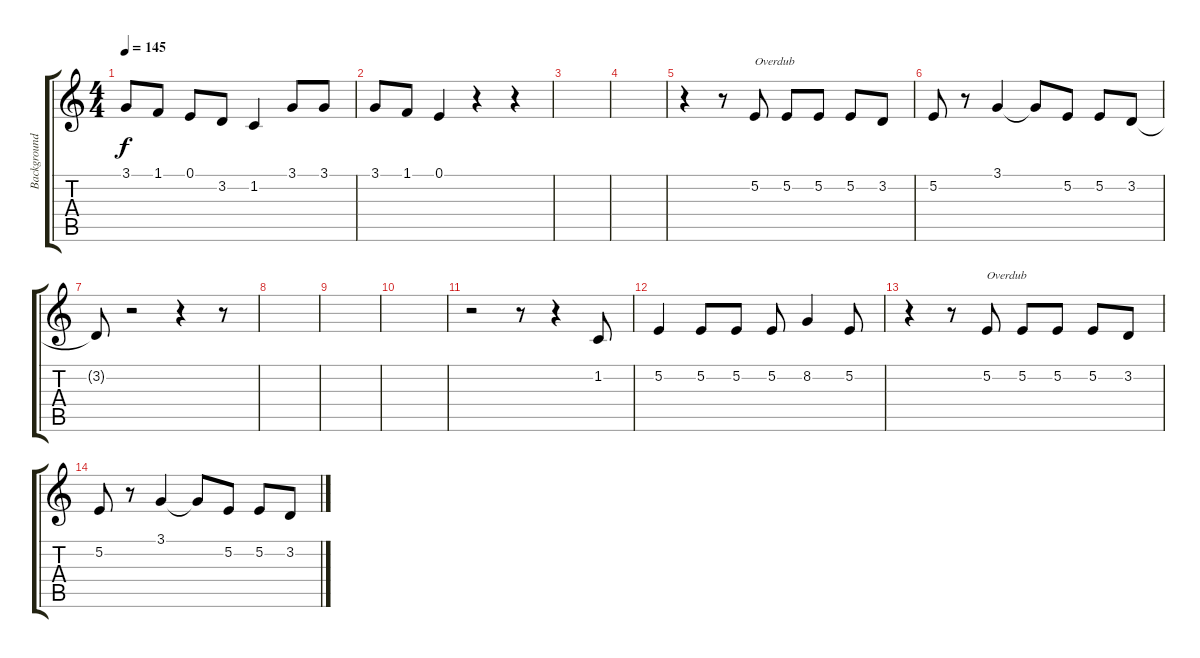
\track ("Background/Overdub Vocals" "Background") {instrument oboe}
\staff {score tabs}
\tuning (E4 B3 G3 D3 A2 E2) {hide}
\ts (4 4)
\tempo 145
\clef g2
\ks c
3.1.8{dy f} 1.1.8 0.1.8 3.2.8 1.2.4 3.1.8 3.1.8 |
3.1.8 1.1.8 0.1.4 r.4 r.4 |
|
|
r.4 r.8 5.2.8{txt "Overdub"} 5.2.8 5.2.8 5.2.8 3.2.8 |
5.2.8 r.8 3.1.4 3.1{t}.8 5.2.8 5.2.8 3.2.8 |
3.2{t}.8 r.2 r.4 r.8 |
|
|
|
r.2 r.8 r.4 1.2.8 |
5.2.4 5.2.8 5.2.8 5.2.8 8.2.4 5.2.8 |
r.4 r.8 5.2.8{txt "Overdub"} 5.2.8 5.2.8 5.2.8 3.2.8 |
5.2.8 r.8 3.1.4 3.1{t}.8 5.2.8 5.2.8 3.2.8
